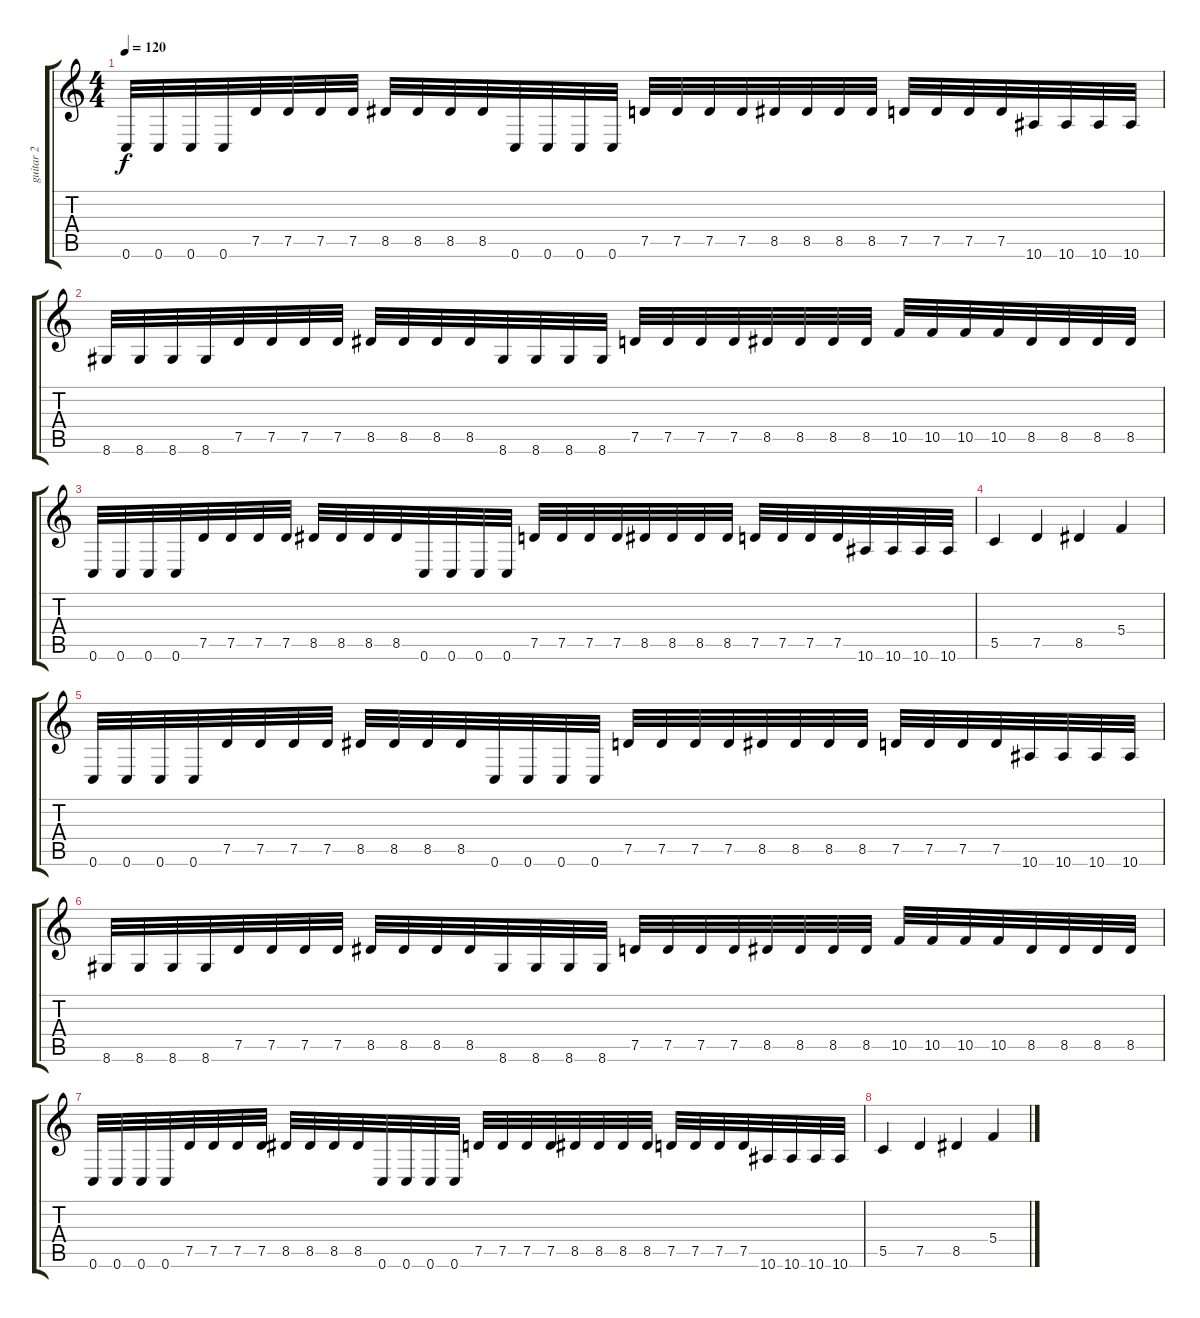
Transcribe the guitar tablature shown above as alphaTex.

\track ("guitar 2" "guitar 2") {instrument overdrivenguitar}
\staff {score tabs}
\tuning (D4 A3 F3 C3 G2 C2) {hide}
\ts (4 4)
\tempo 120
\clef g2
\ks c
0.6.32{dy f} 0.6.32 0.6.32 0.6.32 7.5.32 7.5.32 7.5.32 7.5.32 8.5.32 8.5.32 8.5.32 8.5.32 0.6.32 0.6.32 0.6.32 0.6.32 7.5.32 7.5.32 7.5.32 7.5.32 8.5.32 8.5.32 8.5.32 8.5.32 7.5.32 7.5.32 7.5.32 7.5.32 10.6.32 10.6.32 10.6.32 10.6.32 |
8.6.32 8.6.32 8.6.32 8.6.32 7.5.32 7.5.32 7.5.32 7.5.32 8.5.32 8.5.32 8.5.32 8.5.32 8.6.32 8.6.32 8.6.32 8.6.32 7.5.32 7.5.32 7.5.32 7.5.32 8.5.32 8.5.32 8.5.32 8.5.32 10.5.32 10.5.32 10.5.32 10.5.32 8.5.32 8.5.32 8.5.32 8.5.32 |
0.6.32 0.6.32 0.6.32 0.6.32 7.5.32 7.5.32 7.5.32 7.5.32 8.5.32 8.5.32 8.5.32 8.5.32 0.6.32 0.6.32 0.6.32 0.6.32 7.5.32 7.5.32 7.5.32 7.5.32 8.5.32 8.5.32 8.5.32 8.5.32 7.5.32 7.5.32 7.5.32 7.5.32 10.6.32 10.6.32 10.6.32 10.6.32 |
5.5.4 7.5.4 8.5.4 5.4.4 |
0.6.32 0.6.32 0.6.32 0.6.32 7.5.32 7.5.32 7.5.32 7.5.32 8.5.32 8.5.32 8.5.32 8.5.32 0.6.32 0.6.32 0.6.32 0.6.32 7.5.32 7.5.32 7.5.32 7.5.32 8.5.32 8.5.32 8.5.32 8.5.32 7.5.32 7.5.32 7.5.32 7.5.32 10.6.32 10.6.32 10.6.32 10.6.32 |
8.6.32 8.6.32 8.6.32 8.6.32 7.5.32 7.5.32 7.5.32 7.5.32 8.5.32 8.5.32 8.5.32 8.5.32 8.6.32 8.6.32 8.6.32 8.6.32 7.5.32 7.5.32 7.5.32 7.5.32 8.5.32 8.5.32 8.5.32 8.5.32 10.5.32 10.5.32 10.5.32 10.5.32 8.5.32 8.5.32 8.5.32 8.5.32 |
0.6.32 0.6.32 0.6.32 0.6.32 7.5.32 7.5.32 7.5.32 7.5.32 8.5.32 8.5.32 8.5.32 8.5.32 0.6.32 0.6.32 0.6.32 0.6.32 7.5.32 7.5.32 7.5.32 7.5.32 8.5.32 8.5.32 8.5.32 8.5.32 7.5.32 7.5.32 7.5.32 7.5.32 10.6.32 10.6.32 10.6.32 10.6.32 |
5.5.4 7.5.4 8.5.4 5.4.4
